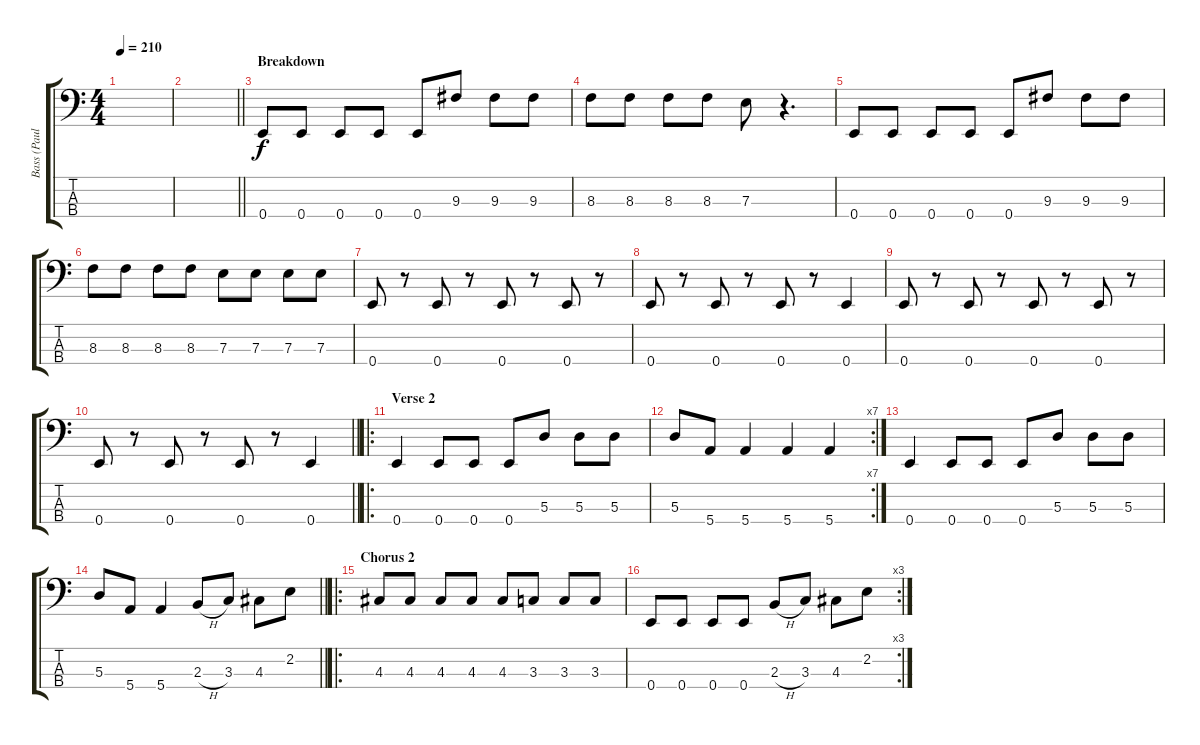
\track ("Bass (Paul)" "Bass (Paul") {instrument electricbassfinger}
\staff {score tabs}
\tuning (G2 D2 A1 E1) {hide}
\ts (4 4)
\tempo 210
\clef f4
\ks c
|
\barLineRight lightlight
|
\section ("" "Breakdown")
0.4.8 0.4.8 0.4.8 0.4.8 0.4.8 9.3.8 9.3.8 9.3.8 |
8.3.8 8.3.8 8.3.8 8.3.8 7.3.8 r.4{d} |
0.4.8 0.4.8 0.4.8 0.4.8 0.4.8 9.3.8 9.3.8 9.3.8 |
8.3.8 8.3.8 8.3.8 8.3.8 7.3.8 7.3.8 7.3.8 7.3.8 |
0.4.8 r.8 0.4.8 r.8 0.4.8 r.8 0.4.8 r.8 |
0.4.8 r.8 0.4.8 r.8 0.4.8 r.8 0.4.4 |
0.4.8 r.8 0.4.8 r.8 0.4.8 r.8 0.4.8 r.8 |
\barLineRight lightlight
0.4.8 r.8 0.4.8 r.8 0.4.8 r.8 0.4.4 |
\ro
\section ("" "Verse 2")
0.4.4 0.4.8 0.4.8 0.4.8 5.3.8 5.3.8 5.3.8 |
\rc 7
5.3.8 5.4.8 5.4.4 5.4.4 5.4.4 |
0.4.4 0.4.8 0.4.8 0.4.8 5.3.8 5.3.8 5.3.8 |
\barLineRight lightlight
5.3.8 5.4.8 5.4.4 2.3{h}.8 3.3.8 4.3.8 2.2.8 |
\ro
\section ("" "Chorus 2")
4.3.8 4.3.8 4.3.8 4.3.8 4.3.8 3.3.8 3.3.8 3.3.8 |
\rc 3
0.4.8 0.4.8 0.4.8 0.4.8 2.3{h}.8 3.3.8 4.3.8 2.2.8
